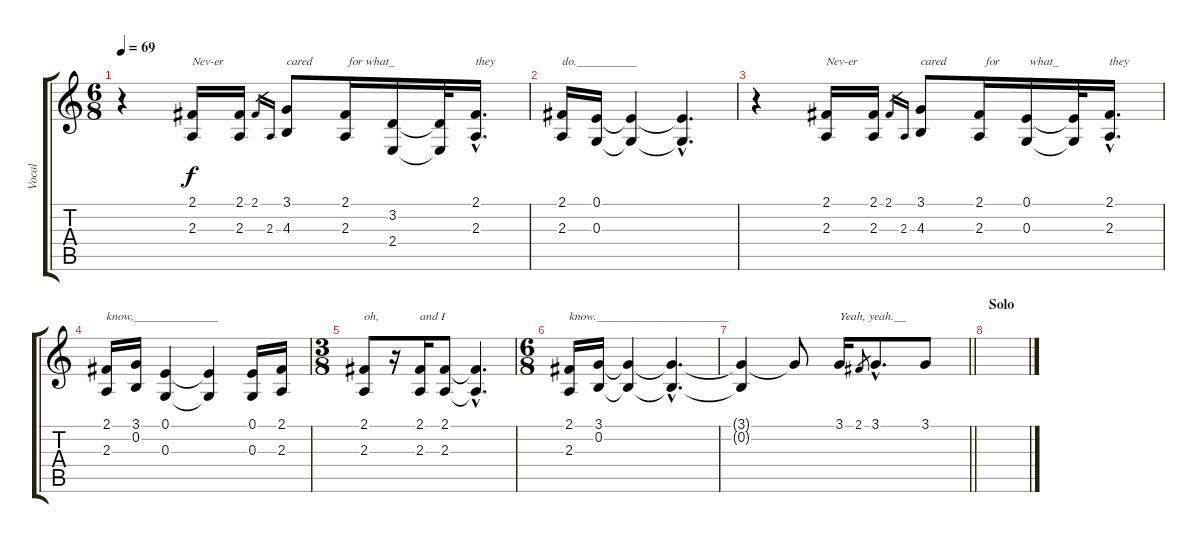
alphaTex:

\track ("Vocal" "Vocal") {instrument lead2sawtooth}
\staff {score tabs}
\tuning (E4 B3 G3 D3 A2 E2) {hide}
\ts (6 8)
\tempo 69
\clef g2
\ks c
r.4{dy f} (2.1 2.3).16{txt "Nev-er"} (2.1 2.3).16 2.1.16{gr} 2.3.16{gr} (3.1 4.3).8{txt "cared"} (2.1 2.3).16{txt " for what_"} (3.2 2.4).16 (3.2{t} 2.4{t}).32 (2.1{hac} 2.3{hac}).16{d txt "they"} |
(2.1 2.3).16{txt "do.__________"} (0.1 0.3).16 (0.1{t} 0.3{t}).4 (0.1{hac t} 0.3{hac t}).4{d} |
r.4 (2.1 2.3).16{txt "Nev-er"} (2.1 2.3).16 2.1.16{gr} 2.3.16{gr} (3.1 4.3).8{txt "cared"} (2.1 2.3).16{txt "  for"} (0.1 0.3).16{txt " what_"} (0.1{t} 0.3{t}).32 (2.1{hac} 2.3{hac}).16{d txt "they"} |
(2.1 2.3).16{txt "know,______________"} (3.1 0.2).16 (0.1 0.3).4 (0.1{t} 0.3{t}).4 (0.1 0.3).16 (2.1 2.3).16 |
\ts (3 8)
(2.1 2.3).8{txt "oh,"} r.16 (2.1 2.3).16{txt "and I"} (2.1 2.3).8 (2.1{hac t} 2.3{hac t}).4{d} |
\ts (6 8)
(2.1 2.3).16{txt "know.______________________"} (3.1 0.2).16 (3.1{t} 0.2{t}).4 (3.1{hac t} 0.2{hac t}).4{d} |
\barLineRight lightlight
(3.1{t} 0.2{t}).4 3.1{t}.8 3.1.16{txt "Yeah, yeah.__"} 2.1.8{gr} 3.1{hac}.8{d} 3.1.8 |
\section ("" "Solo")
